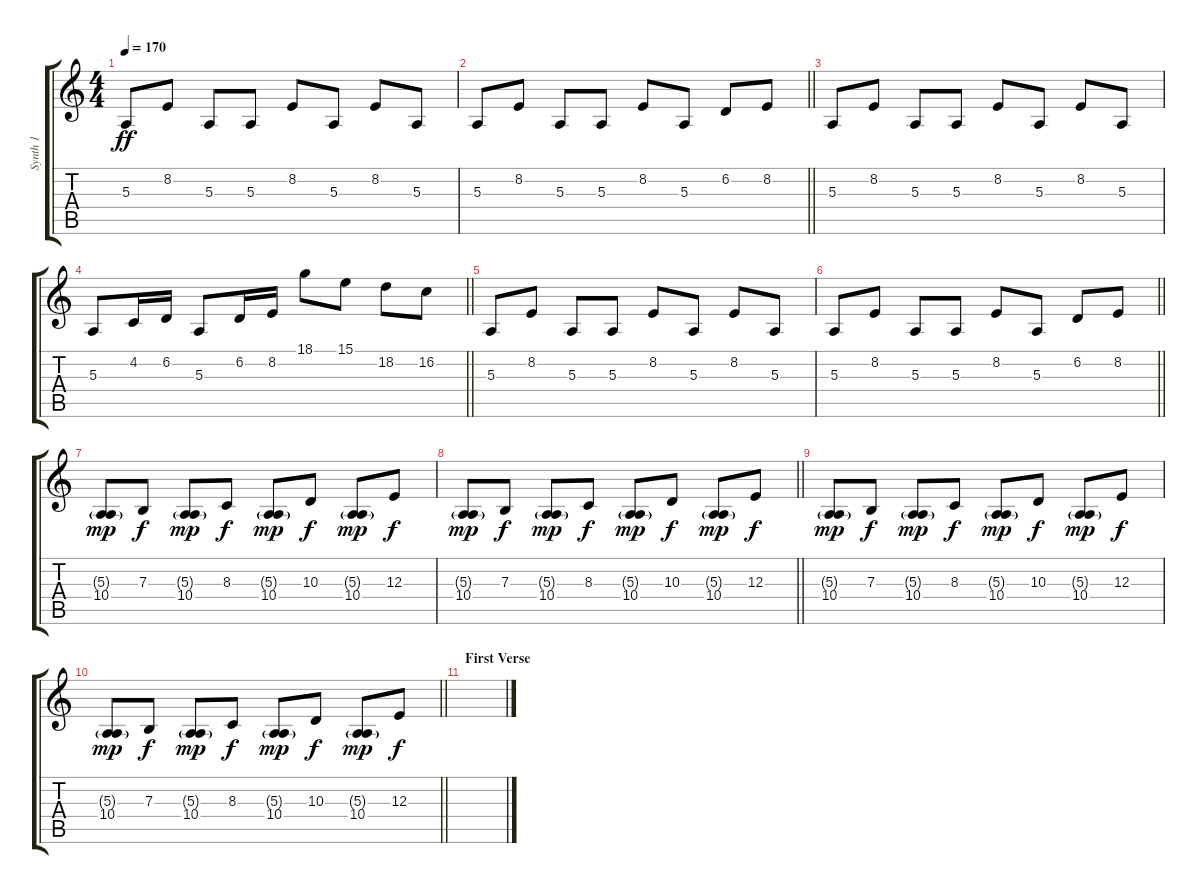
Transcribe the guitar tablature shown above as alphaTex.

\track ("Synth 1" "Synth 1") {instrument electricpiano1}
\staff {score tabs}
\tuning (Db4 Ab3 E3 B2 Gb2 B1) {hide}
\ts (4 4)
\tempo 170
\clef g2
\ks c
5.3.8{dy ff} 8.2.8 5.3.8 5.3.8 8.2.8 5.3.8 8.2.8 5.3.8 |
\barLineRight lightlight
5.3.8 8.2.8 5.3.8 5.3.8 8.2.8 5.3.8 6.2.8 8.2.8 |
5.3.8 8.2.8 5.3.8 5.3.8 8.2.8 5.3.8 8.2.8 5.3.8 |
\barLineRight lightlight
5.3.8 4.2.16 6.2.16 5.3.8 6.2.16 8.2.16 18.1.8 15.1.8 18.2.8 16.2.8 |
5.3.8 8.2.8 5.3.8 5.3.8 8.2.8 5.3.8 8.2.8 5.3.8 |
\barLineRight lightlight
5.3.8 8.2.8 5.3.8 5.3.8 8.2.8 5.3.8 6.2.8 8.2.8 |
(5.3{g} 10.4).8{dy mp} 7.3.8{dy f} (5.3{g} 10.4).8{dy mp} 8.3.8{dy f} (5.3{g} 10.4).8{dy mp} 10.3.8{dy f} (5.3{g} 10.4).8{dy mp} 12.3.8{dy f} |
\barLineRight lightlight
(5.3{g} 10.4).8{dy mp} 7.3.8{dy f} (5.3{g} 10.4).8{dy mp} 8.3.8{dy f} (5.3{g} 10.4).8{dy mp} 10.3.8{dy f} (5.3{g} 10.4).8{dy mp} 12.3.8{dy f} |
(5.3{g} 10.4).8{dy mp} 7.3.8{dy f} (5.3{g} 10.4).8{dy mp} 8.3.8{dy f} (5.3{g} 10.4).8{dy mp} 10.3.8{dy f} (5.3{g} 10.4).8{dy mp} 12.3.8{dy f} |
\barLineRight lightlight
(5.3{g} 10.4).8{dy mp} 7.3.8{dy f} (5.3{g} 10.4).8{dy mp} 8.3.8{dy f} (5.3{g} 10.4).8{dy mp} 10.3.8{dy f} (5.3{g} 10.4).8{dy mp} 12.3.8{dy f} |
\section ("" "First Verse")
